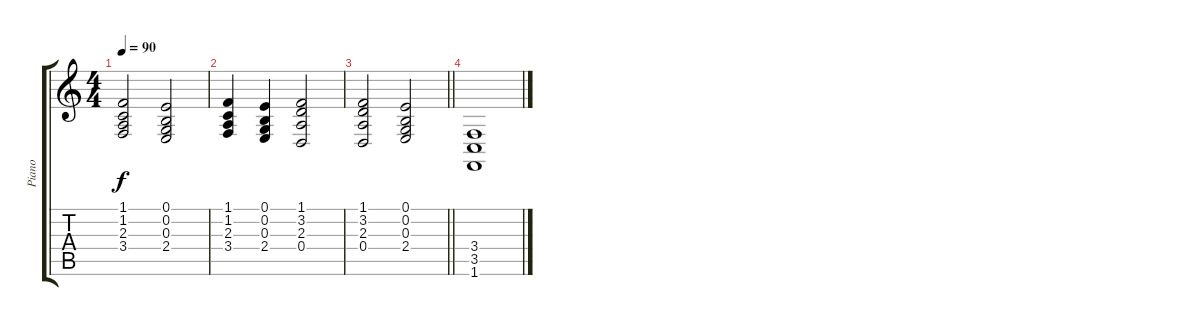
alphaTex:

\track ("Piano" "Piano") {instrument electricgrandpiano}
\staff {score tabs}
\tuning (E4 B3 G3 D3 A2 E2) {hide}
\ts (4 4)
\tempo 90
\clef g2
\ks c
(1.1 1.2 2.3 3.4).2{dy f volume 10} (0.1 0.2 0.3 2.4).2 |
(1.1 1.2 2.3 3.4).4 (0.1 0.2 0.3 2.4).4 (1.1 3.2 2.3 0.4).2 |
\barLineRight lightlight
(1.1 3.2 2.3 0.4).2 (0.1 0.2 0.3 2.4).2 |
(3.4 3.5 1.6).1
